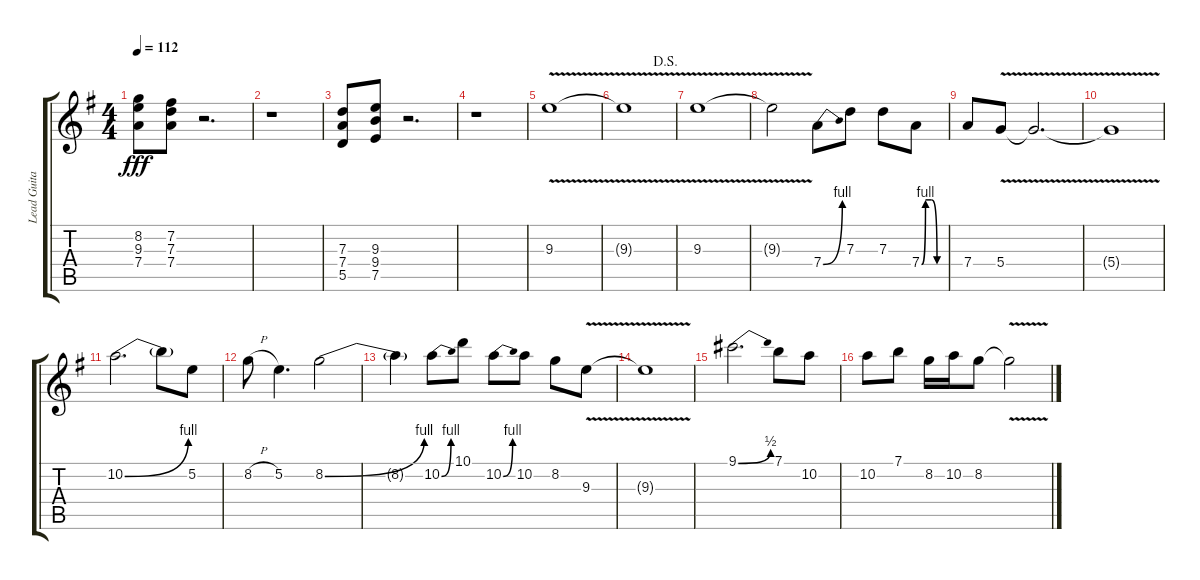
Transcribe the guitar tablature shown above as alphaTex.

\track ("Lead Guitar" "Lead Guita") {instrument overdrivenguitar}
\staff {score tabs}
\tuning (E4 B3 G3 D3 A2 E2) {hide}
\ts (4 4)
\tempo 112
\clef g2
\ks g
(8.2 9.3 7.4).8{dy fff} (7.2 7.3 7.4).8 r.2{d} |
r.1 |
(7.3 7.4 5.5).8 (9.3 9.4 7.5).8 r.2{d} |
r.1 |
9.3{v}.1 |
\jump dalsegno
9.3{v t}.1 |
9.3{v}.1 |
9.3{v t}.2 7.4{be (bend 0 0 60 4)}.8 7.3.8 7.3.8 7.4{be (custom 0 0 10 4 25 4 40 0 60 0)}.8 |
7.4.8 5.4{v}.8 5.4{v t}.2{d} |
5.4{v t}.1 |
10.2{be (bend 0 0 60 4)}.2{d} 10.2{t}.8 5.2.8 |
8.2{h}.8 5.2.4{d} 8.2{be (bend 0 0 60 4)}.2 |
8.2{t}.4 10.2{be (bend 0 0 60 4)}.8 10.1.8 10.2{be (bend 0 0 60 4)}.8 10.2.8 8.2.8 9.3{v}.8 |
9.3{v t}.1 |
9.1{be (bend 0 0 60 2)}.2{d} 7.1.8 10.2.8 |
10.2.8 7.1.8 8.2.16 10.2.16 8.2.8 8.2{v t}.2
